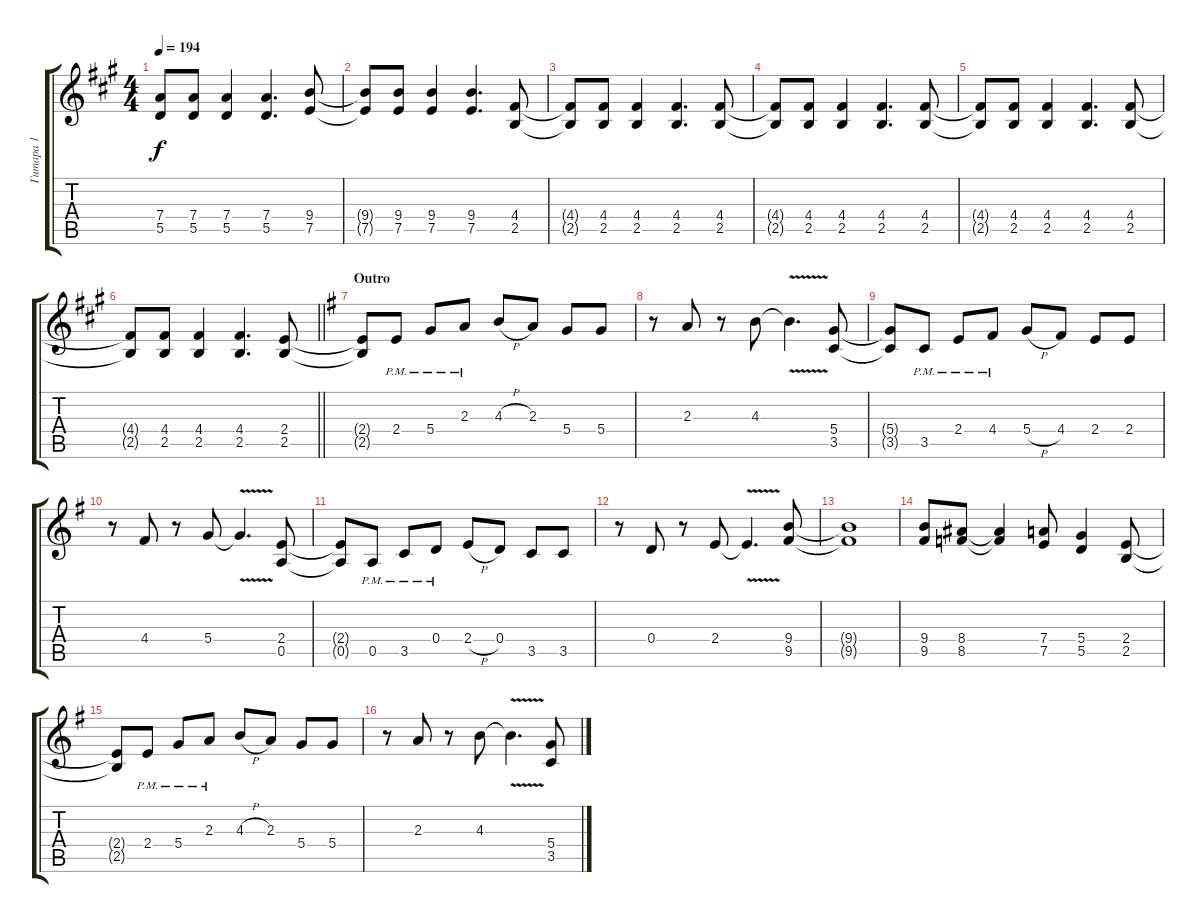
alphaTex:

\track ("Гитара 1" "Гитара 1") {instrument distortionguitar}
\staff {score tabs}
\tuning (E4 B3 G3 D3 A2 E2) {hide}
\ts (4 4)
\tempo 194
\clef g2
\ks f#minor
(7.4{t} 5.5{t}).8{dy f} (7.4 5.5).8 (7.4 5.5).4 (7.4 5.5).4{d} (9.4 7.5).8 |
(9.4{t} 7.5{t}).8 (9.4 7.5).8 (9.4 7.5).4 (9.4 7.5).4{d} (4.4 2.5).8 |
(4.4{t} 2.5{t}).8 (4.4 2.5).8 (4.4 2.5).4 (4.4 2.5).4{d} (4.4 2.5).8 |
(4.4{t} 2.5{t}).8 (4.4 2.5).8 (4.4 2.5).4 (4.4 2.5).4{d} (4.4 2.5).8 |
(4.4{t} 2.5{t}).8 (4.4 2.5).8 (4.4 2.5).4 (4.4 2.5).4{d} (4.4 2.5).8 |
\barLineRight lightlight
(4.4{t} 2.5{t}).8 (4.4 2.5).8 (4.4 2.5).4 (4.4 2.5).4{d} (2.4 2.5).8 |
\section ("" "Outro")
\ks eminor
(2.4{t} 2.5{t}).8 2.4{pm}.8 5.4{pm}.8 2.3{pm}.8 4.3{h}.8 2.3.8 5.4.8 5.4.8 |
r.8 2.3.8 r.8 4.3.8 4.3{v t}.4{d} (5.4 3.5).8 |
(5.4{t} 3.5{t}).8 3.5{pm}.8 2.4{pm}.8 4.4{pm}.8 5.4{h}.8 4.4.8 2.4.8 2.4.8 |
r.8 4.4.8 r.8 5.4.8 5.4{v t}.4{d} (2.4 0.5).8 |
(2.4{t} 0.5{t}).8 0.5{pm}.8 3.5{pm}.8 0.4{pm}.8 2.4{h}.8 0.4.8 3.5.8 3.5.8 |
r.8 0.4.8 r.8 2.4.8 2.4{v t}.4{d} (9.4 9.5).8 |
(9.4{t} 9.5{t}).1 |
(9.4 9.5).8 (8.4 8.5).8 (8.4{t} 8.5{t}).4 (7.4 7.5).8 (5.4 5.5).4 (2.4 2.5).8 |
(2.4{t} 2.5{t}).8 2.4{pm}.8 5.4{pm}.8 2.3{pm}.8 4.3{h}.8 2.3.8 5.4.8 5.4.8 |
r.8 2.3.8 r.8 4.3.8 4.3{v t}.4{d} (5.4 3.5).8
